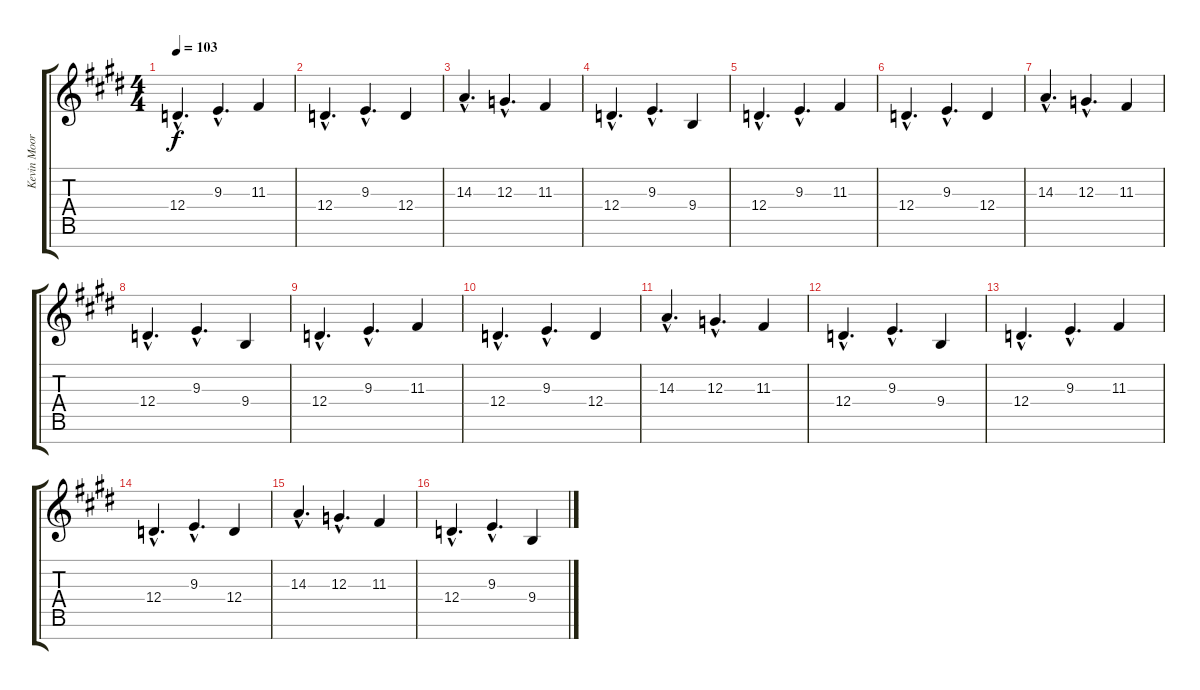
\track ("Kevin Moore" "Kevin Moor") {instrument tremolostrings}
\staff {score tabs}
\tuning (E4 B3 G3 D3 A2 E2 B1) {hide}
\ts (4 4)
\tempo 103
\clef g2
\ks e
12.4{hac}.4{d dy f volume 9 balance 2 instrument stringensemble1} 9.3{hac}.4{d} 11.3.4 |
12.4{hac}.4{d} 9.3{hac}.4{d} 12.4.4 |
14.3{hac}.4{d} 12.3{hac}.4{d} 11.3.4 |
12.4{hac}.4{d} 9.3{hac}.4{d} 9.4.4 |
12.4{hac}.4{d} 9.3{hac}.4{d} 11.3.4 |
12.4{hac}.4{d} 9.3{hac}.4{d} 12.4.4 |
14.3{hac}.4{d} 12.3{hac}.4{d} 11.3.4 |
12.4{hac}.4{d} 9.3{hac}.4{d} 9.4.4 |
12.4{hac}.4{d} 9.3{hac}.4{d} 11.3.4 |
12.4{hac}.4{d} 9.3{hac}.4{d} 12.4.4 |
14.3{hac}.4{d} 12.3{hac}.4{d} 11.3.4 |
12.4{hac}.4{d} 9.3{hac}.4{d} 9.4.4 |
12.4{hac}.4{d} 9.3{hac}.4{d} 11.3.4 |
12.4{hac}.4{d} 9.3{hac}.4{d} 12.4.4 |
14.3{hac}.4{d} 12.3{hac}.4{d} 11.3.4 |
12.4{hac}.4{d} 9.3{hac}.4{d} 9.4.4
